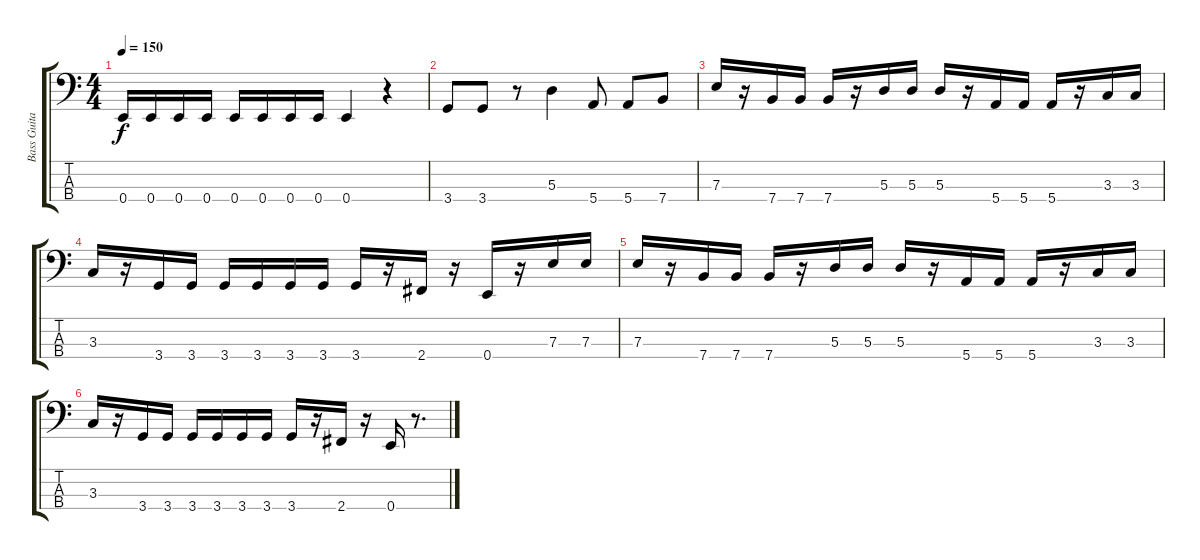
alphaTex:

\track ("Bass Guitar" "Bass Guita") {instrument electricbasspick}
\staff {score tabs}
\tuning (G2 D2 A1 E1) {hide}
\ts (4 4)
\tempo 150
\clef f4
\ks c
0.4.16{dy f} 0.4.16 0.4.16 0.4.16 0.4.16 0.4.16 0.4.16 0.4.16 0.4.4 r.4 |
3.4.8 3.4.8 r.8 5.3.4 5.4.8 5.4.8 7.4.8 |
7.3.16 r.16 7.4.16 7.4.16 7.4.16 r.16 5.3.16 5.3.16 5.3.16 r.16 5.4.16 5.4.16 5.4.16 r.16 3.3.16 3.3.16 |
3.3.16 r.16 3.4.16 3.4.16 3.4.16 3.4.16 3.4.16 3.4.16 3.4.16 r.16 2.4.16 r.16 0.4.16 r.16 7.3.16 7.3.16 |
7.3.16 r.16 7.4.16 7.4.16 7.4.16 r.16 5.3.16 5.3.16 5.3.16 r.16 5.4.16 5.4.16 5.4.16 r.16 3.3.16 3.3.16 |
3.3.16 r.16 3.4.16 3.4.16 3.4.16 3.4.16 3.4.16 3.4.16 3.4.16 r.16 2.4.16 r.16 0.4.16 r.8{d}
